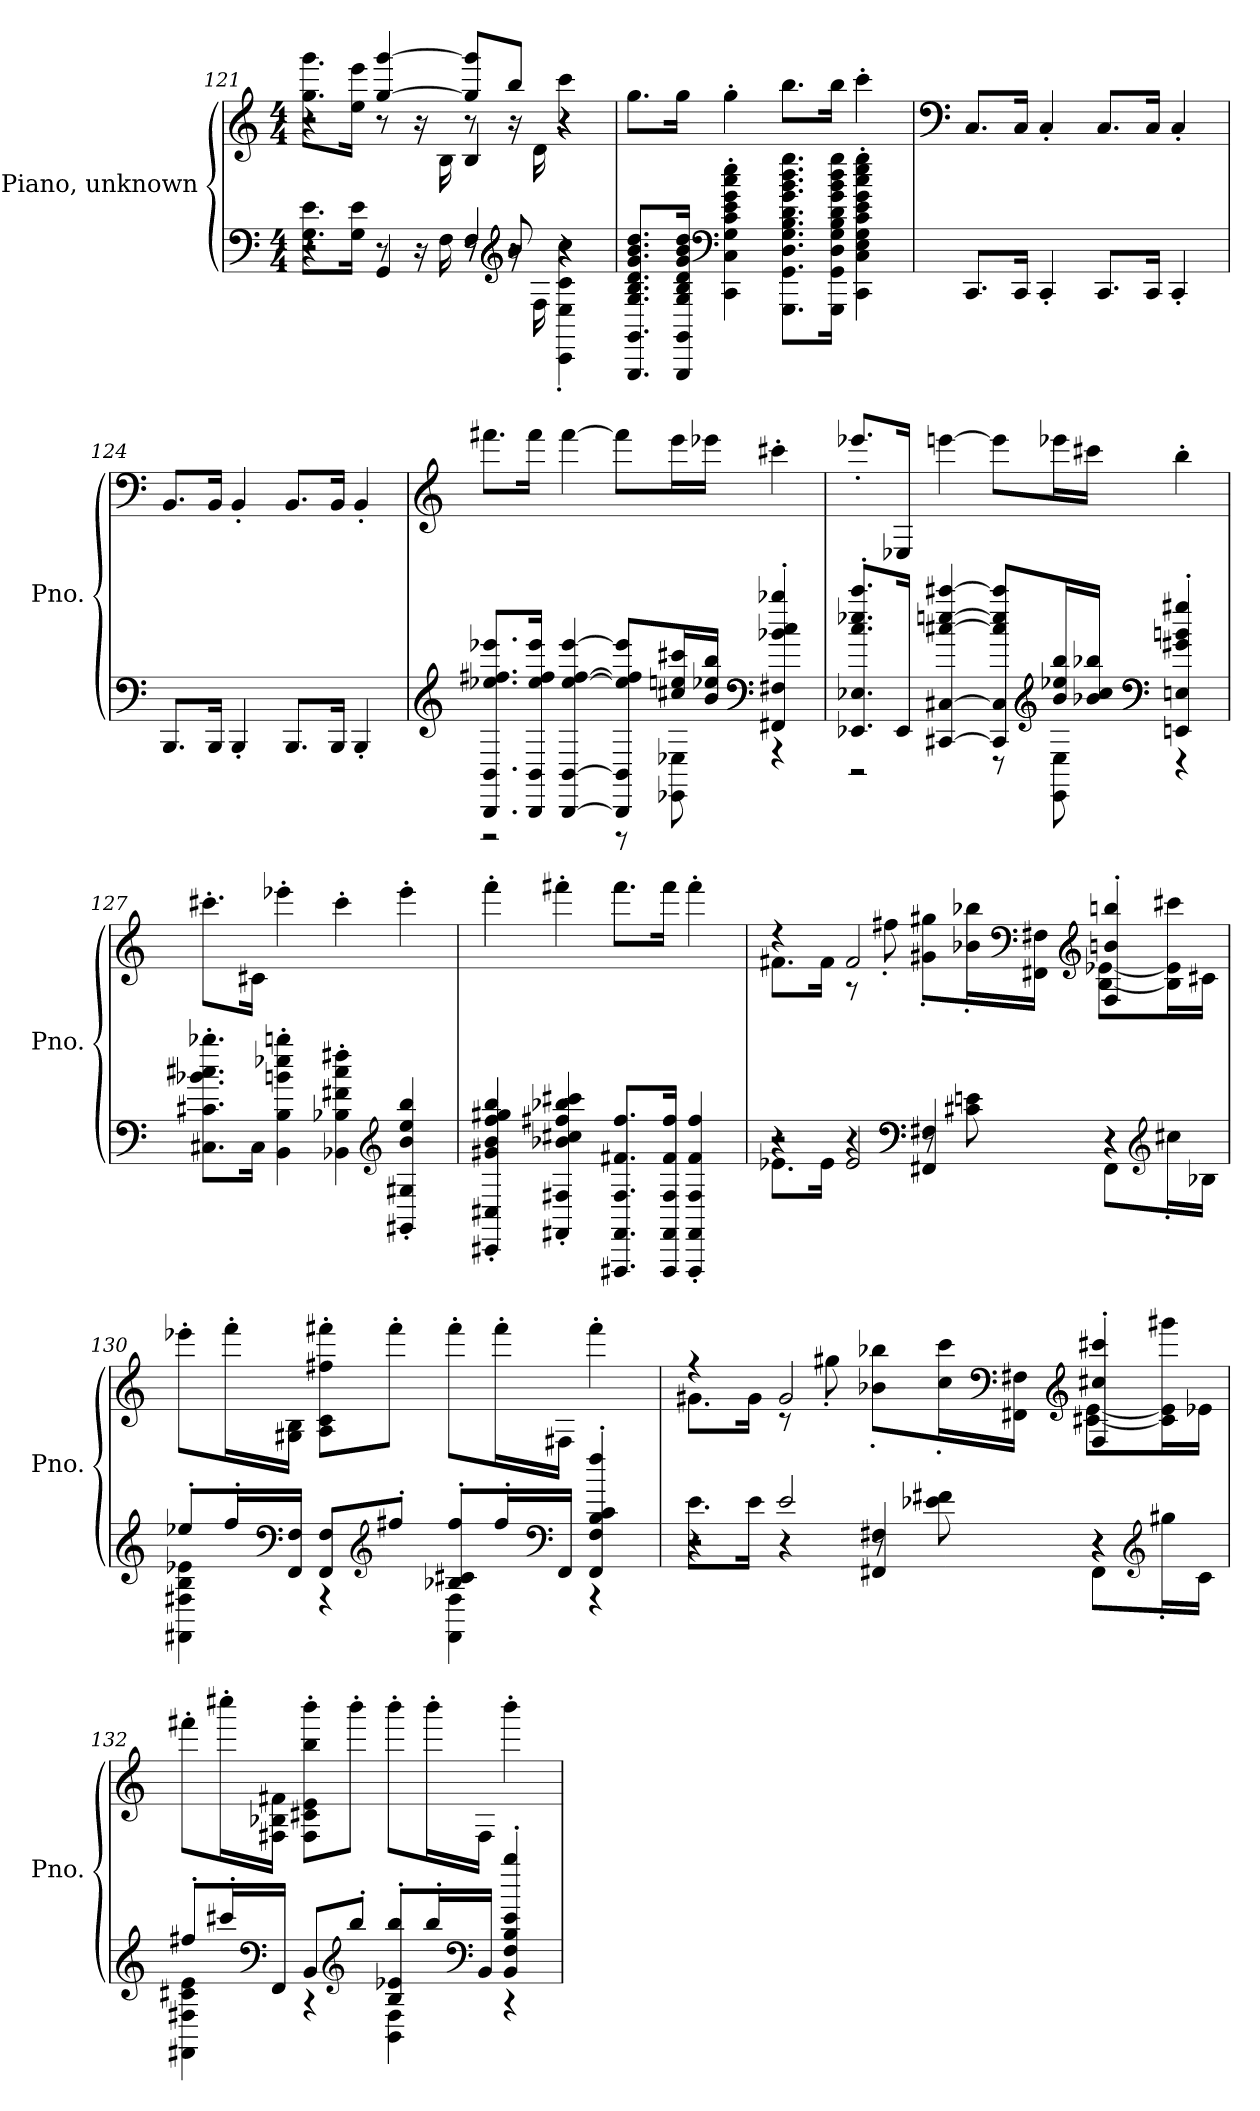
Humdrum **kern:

**kern	**kern
*part1	*part1
*staff2	*staff1
*I"Piano, unknown	*
*I'Pno.	*
*clefF4	*clefG2
*k[]	*k[]
*M4/4	*M4/4
=121	=121
*^	*^
*	*^	*	*^
2r	8.G\ 8.e\L	4r	4r	8.gg\ 8.ggg\L	2r
.	16G\ 16e\Jk	.	.	16ee\ 16eee\Jk	.
.	8r	4GG/	[4gg/ [4ggg/	8r	.
.	16r	.	.	16r	.
.	16F\	.	.	16B\	.
8r	8r	4F/	8gg/] 8ggg/]L	8r	4B/
*clefG2	*	*	*	*	*
8b/	16r	.	8bb/J	16r	.
.	16F\	.	.	16d\	.
4r	4CC\' 4E\' 4c\' 4cc\'	4r	4r	4ccc'\	4r
*v	*v	*v	*	*	*
*	*v	*v	*v
=122	=122
8.GGG/ 8.GG/ 8.G/ 8.B/ 8.d/ 8.g/ 8.b/ 8.dd/L	8.gg\L
16GGG/ 16GG/ 16G/ 16B/ 16d/ 16g/ 16b/ 16dd/Jk	16gg\Jk
*clefF4	*
4CC\' 4C\' 4G\' 4c\' 4e\' 4g\' 4cc\' 4ee\'	4gg'\
8.GGG\ 8.GG\ 8.D\ 8.G\ 8.B\ 8.d\ 8.g\ 8.b\ 8.dd\ 8.gg\L	8.bb\L
16GGG\ 16GG\ 16D\ 16G\ 16B\ 16d\ 16g\ 16b\ 16dd\ 16gg\Jk	16bb\Jk
4CC\' 4C\' 4E\' 4G\' 4c\' 4e\' 4g\' 4cc\' 4ee\' 4gg\'	4ccc'\
!!LO:LB:g=z
=123	=123
*	*clefF4
8.CC/L	8.C/L
16CC/Jk	16C/Jk
4CC'/	4C'/
8.CC/L	8.C/L
16CC/Jk	16C/Jk
4CC'/	4C'/
=124	=124
8.BBB/L	8.BB/L
16BBB/Jk	16BB/Jk
4BBB'/	4BB'/
8.BBB/L	8.BB/L
16BBB/Jk	16BB/Jk
4BBB'/	4BB'/
=125	=125
*clefG2	*clefG2
*^	*
8.BBB/ 8.BB/ 8.ee-X/ 8.ff#X/ 8.eee-X/L	2r	8.fff#X\L
16BBB/ 16BB/ 16ee-/ 16ff#/ 16eee-/Jk	.	16fff#\Jk
[4BBB/ [4BB/ [4ee-/ [4ff#/ [4eee-/	.	[4fff#\
8BBB/] 8BB/] 8ee-/] 8ff#/] 8eee-/]L	8r	8fff#\L]
16cc#X/ 16een/ 16ccc#X/L	8EE-X\ 8E-X\	16eee\L
16b/ 16ee-X/ 16bb/JJ	.	16eee-X\JJ
*clefF4	*	*
4FF#X/' 4F#X/' 4b-X/' 4cc#/' 4bb-X/'	4r	4ccc#X'\
!!LO:LB:g=z
=126	=126	=126
8.EE-X/' 8.E-X/' 8.cc/' 8.ee-X/' 8.ccc/'L	2r	8.eee-X'/L
16EE-/Jk	.	16E-X/Jk
[4CC#X/ [4C#X/ [4cc#X/ [4een/ [4ccc#X/	.	[4eeen\
8CC#/] 8C#/] 8cc#/] 8ee/] 8ccc#/]L	8r	8eee\L]
*clefG2	*	*
16b/ 16ee-X/ 16bb/L	8EE-\ 8E-\	16eee-X\L
16b-X/ 16cc#/ 16bb-X/JJ	.	16ccc#X\JJ
*clefF4	*	*
4EEn/' 4En/' 4g#X/' 4bn/' 4gg#X/'	4r	4bb'\
*v	*v	*
=127	=127
8.C#X\' 8.c#X\' 8.b-X\' 8.cc#X\' 8.bb-X\'L	8.ccc#X'\L
16C#\Jk	16c#X\Jk
4BB\' 4B\' 4bn\' 4ee-X\' 4bbn\'	4eee-X'\
4BB-X\' 4B-X\' 4f#X\' 4cc#\' 4ff#X\'	4ccc#'\
*clefG2	*
4GG#X/' 4G#X/' 4b/' 4ee-/' 4bb/'	4eee-'\
=128	=128
4CC#X/' 4C#X/' 4g#X/' 4b/' 4ff/' 4gg#X/' 4bb/'	4fff'\
4FF#X/' 4F#X/' 4b-X/' 4cc#X/' 4ff#X/' 4bb-X/' 4ccc#X/'	4fff#X'\
8.FFF#X/ 8.FF#/ 8.F#/ 8.f#X/ 8.ff#/L	8.fff#\L
16FFF#/ 16FF#/ 16F#/ 16f#/ 16ff#/Jk	16fff#\Jk
4FFF#/' 4FF#/' 4F#/' 4f#/' 4ff#/'	4fff#'\
!!LO:LB:g=z
=129	=129
*^	*^
*	*^	*	*
4r	8.e-X\L	2r	4r	8.f#X\L
.	16e-\Jk	.	.	16f#\Jk
2e-/	4r	.	2f#/	8r
.	.	.	.	8ff#X'\
*clefF4	*	*	*	*
.	8r	4FF#X/ 4F#X/	.	8g#X\' 8gg#X\'L
.	8c#X\ 8en\	.	.	16b-X\' 16bb-X\'L
*	*	*	*clefF4	*
.	.	.	.	16FF#X\ 16F#X\JJ
*	*	*	*clefG2	*
4r	8FF#\L	4r	4F#/' 4bn/' 4bbn/'	[8B\ [8e-X\L
*clefG2	*	*	*	*
.	16cc#X'\L	.	.	16B\] 16e-\] 16ccc#X\L
.	16B-X\JJ	.	.	16c#X\JJ
*	*v	*v	*	*
*	*	*v	*v
=130	=130	=130
8ee-X'/L	4FF#X\ 4F#X\ 4B\ 4e-X\	8eee-X'\L
16ff'/L	.	16fff'\L
*clefF4	*	*
16FF#/ 16F#/JJ	.	16G#X\ 16B\JJ
8FF#/ 8F#/L	4r	8A\' 8c\' 8ff#X\' 8fff#X\'L
*clefG2	*	*
8ff#X'/J	.	8fff#'\J
8B-X/' 8c#X/' 8ff#/'L	4FF#\ 4F#\	8fff#'\L
16ff#'/L	.	16fff#'\L
*clefF4	*	*
16FF#/JJ	.	16F#X\JJ
4FF#/' 4F#/' 4B-/' 4c#/' 4ff#/'	4r	4fff#'\
!!LO:LB:g=z
=131	=131	=131
*	*^	*^
4r	8.e\L	2r	4r	8.g#X\L
.	16e\Jk	.	.	16g#\Jk
2e/	4r	.	2g#/	8r
.	.	.	.	8gg#X'\
.	8r	4FF#X/ 4F#X/	.	8b-X\' 8bb-X\'L
.	8e-X\ 8f#X\	.	.	16cc\' 16ccc\'L
*	*	*	*clefF4	*
.	.	.	.	16FF#X\ 16F#X\JJ
*	*	*	*clefG2	*
4r	8FF#\L	4r	4F#/' 4cc#X/' 4ccc#X/'	[8c#X\ [8e\L
*clefG2	*	*	*	*
.	16gg#X'\L	.	.	16c#\] 16e\] 16ggg#X\L
.	16c\JJ	.	.	16e-X\JJ
*	*v	*v	*	*
*	*	*v	*v
=132	=132	=132
8ff#X'/L	4FF#X\ 4F#X\ 4c#X\ 4e\	8fff#X'\L
16ccc#X'/L	.	16cccc#X'\L
*clefF4	*	*
16FF#/JJ	.	16F#X\ 16B-X\ 16f#X\JJ
8BB/L	4r	8F#\' 8c#X\' 8e\' 8bb\' 8bbb\'L
*clefG2	*	*
8bb'/J	.	8bbb'\J
8B/' 8e-X/' 8bb/'L	4BB\ 4F#\	8bbb'\L
16bb'/L	.	16bbb'\L
*clefF4	*	*
16BB/JJ	.	16F#\JJ
4BB/' 4F#/' 4B/' 4e-/' 4bb/'	4r	4bbb'\
*v	*v	*
=	=
*-	*-
